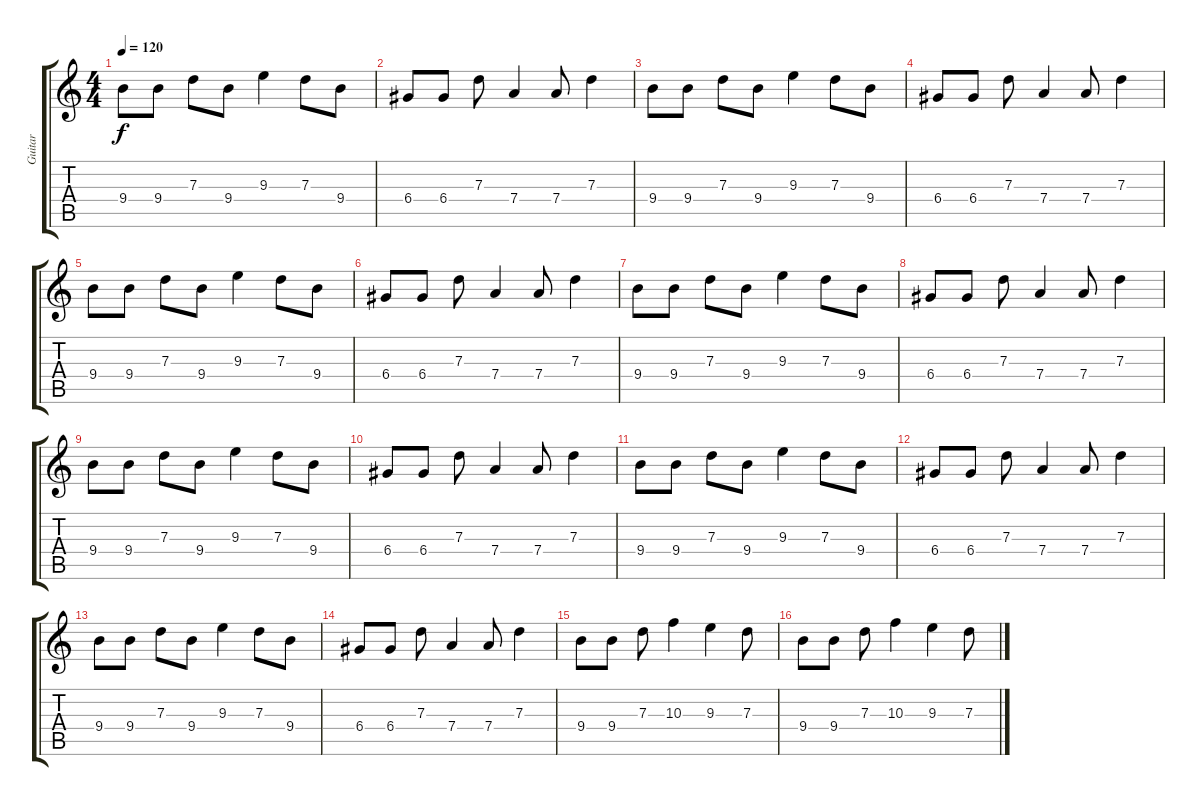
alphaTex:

\track ("Guitar" "Guitar") {instrument overdrivenguitar}
\staff {score tabs}
\tuning (E4 B3 G3 D3 A2 E2) {hide}
\ts (4 4)
\tempo 120
\clef g2
\ks c
9.4.8{dy f instrument overdrivenguitar} 9.4.8 7.3.8 9.4.8 9.3.4 7.3.8 9.4.8 |
6.4.8 6.4.8 7.3.8 7.4.4 7.4.8 7.3.4 |
9.4.8 9.4.8 7.3.8 9.4.8 9.3.4 7.3.8 9.4.8 |
6.4.8 6.4.8 7.3.8 7.4.4 7.4.8 7.3.4 |
9.4.8 9.4.8 7.3.8 9.4.8 9.3.4 7.3.8 9.4.8 |
6.4.8 6.4.8 7.3.8 7.4.4 7.4.8 7.3.4 |
9.4.8 9.4.8 7.3.8 9.4.8 9.3.4 7.3.8 9.4.8 |
6.4.8 6.4.8 7.3.8 7.4.4 7.4.8 7.3.4 |
9.4.8 9.4.8 7.3.8 9.4.8 9.3.4 7.3.8 9.4.8 |
6.4.8 6.4.8 7.3.8 7.4.4 7.4.8 7.3.4 |
9.4.8 9.4.8 7.3.8 9.4.8 9.3.4 7.3.8 9.4.8 |
6.4.8 6.4.8 7.3.8 7.4.4 7.4.8 7.3.4 |
9.4.8 9.4.8 7.3.8 9.4.8 9.3.4 7.3.8 9.4.8 |
6.4.8 6.4.8 7.3.8 7.4.4 7.4.8 7.3.4 |
9.4.8 9.4.8 7.3.8 10.3.4 9.3.4 7.3.8 |
9.4.8 9.4.8 7.3.8 10.3.4 9.3.4 7.3.8
